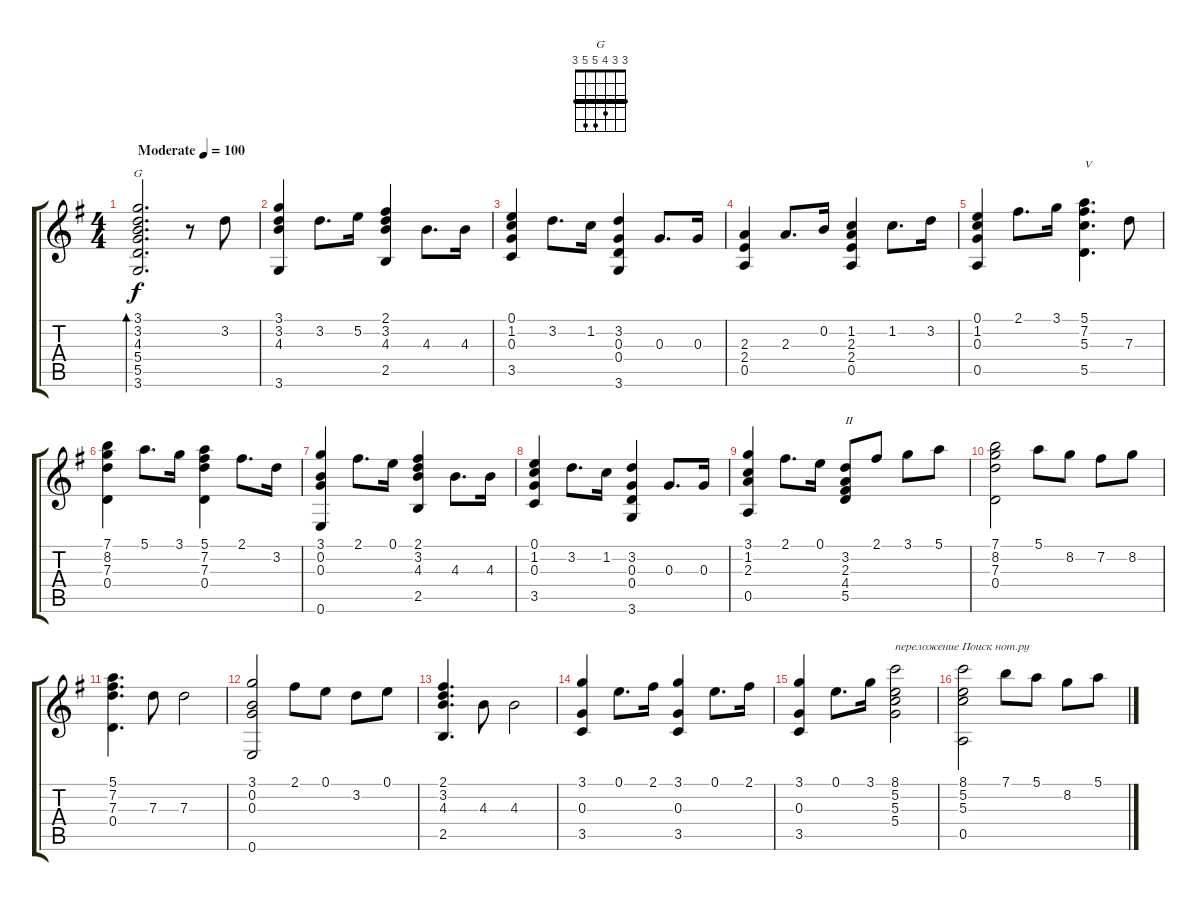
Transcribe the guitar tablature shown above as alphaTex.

\track "" {instrument acousticguitarnylon}
\staff {score tabs}
\tuning (E4 B3 G3 D3 A2 E2) {hide}
\chord ("G" 3 3 4 5 5 3) {barre 3}
\ts (4 4)
\tempo (100 "Moderate")
\clef g2
\ks g
(3.1 3.2 4.3 5.4 5.5 3.6).2{d bd 480 ch "G" dy f instrument acousticguitarnylon} r.8 3.2.8 |
(3.1 3.2 4.3 3.6).4 3.2.8{d} 5.2.16 (2.1 3.2 4.3 2.5).4 4.3.8{d} 4.3.16 |
(0.1 1.2 0.3 3.5).4 3.2.8{d} 1.2.16 (3.2 0.3 0.4 3.6).4 0.3.8{d} 0.3.16 |
(2.3 2.4 0.5).4 2.3.8{d} 0.2.16 (1.2 2.3 2.4 0.5).4 1.2.8{d} 3.2.16 |
(0.1 1.2 0.3 0.5).4 2.1.8{d} 3.1.16 (5.1 7.2 5.3 5.5).4{d txt "V"} 7.3.8 |
(7.1 8.2 7.3 0.4).4 5.1.8{d} 3.1.16 (5.1 7.2 7.3 0.4).4 2.1.8{d} 3.2.16 |
(3.1 0.2 0.3 0.6).4 2.1.8{d} 0.1.16 (2.1 3.2 4.3 2.5).4 4.3.8{d} 4.3.16 |
(0.1 1.2 0.3 3.5).4 3.2.8{d} 1.2.16 (3.2 0.3 0.4 3.6).4 0.3.8{d} 0.3.16 |
(3.1 1.2 2.3 0.5).4 2.1.8{d} 0.1.16 (3.2 2.3 4.4 5.5).8{txt "II"} 2.1.8 3.1.8 5.1.8 |
(7.1 8.2 7.3 0.4).2 5.1.8 8.2.8 7.2.8 8.2.8 |
(5.1 7.2 7.3 0.4).4{d} 7.3.8 7.3.2 |
(3.1 0.2 0.3 0.6).2 2.1.8 0.1.8 3.2.8 0.1.8 |
(2.1 3.2 4.3 2.5).4{d} 4.3.8 4.3.2 |
(3.1 0.3 3.5).4 0.1.8{d} 2.1.16 (3.1 0.3 3.5).4 0.1.8{d} 2.1.16 |
(3.1 0.3 3.5).4 0.1.8{d} 3.1.16 (8.1 5.2 5.3 5.4).2{txt "переложение Поиск нот.ру"} |
(8.1 5.2 5.3 0.5).2 7.1.8 5.1.8 8.2.8 5.1.8
